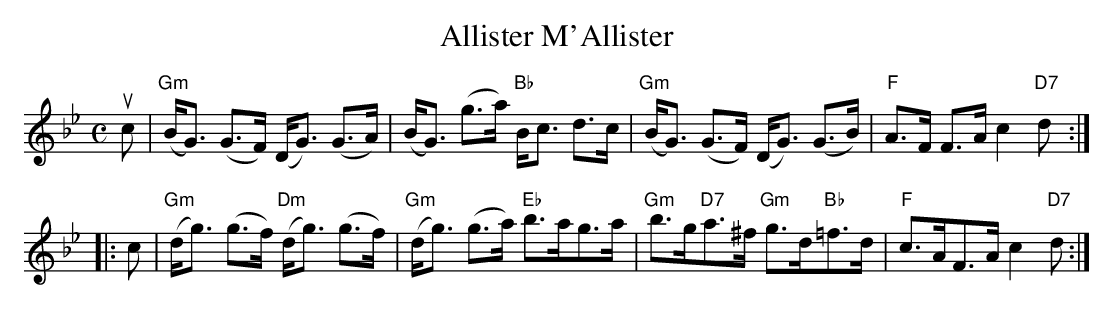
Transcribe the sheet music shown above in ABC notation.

X:1
T:Allister M'Allister
L:1/8
M:C
K:Bb
uc|"Gm"(B<G) (G>F) (D<G) (G>A)|(B<G) (g>a) "Bb"B<c d>c|"Gm"(B<G) (G>F) (D<G) (G>B)|"F" A>F F>A c2 "D7"d:|!
|:c|"Gm"(d<g) (g>f) "Dm"(d<g) (g>f)|"Gm"(d<g) (g>a) "Eb"b>ag>a|"Gm"b>g"D7"a>^f "Gm"g>d"Bb"=f>d|"F"c>AF>A c2"D7"d:|
